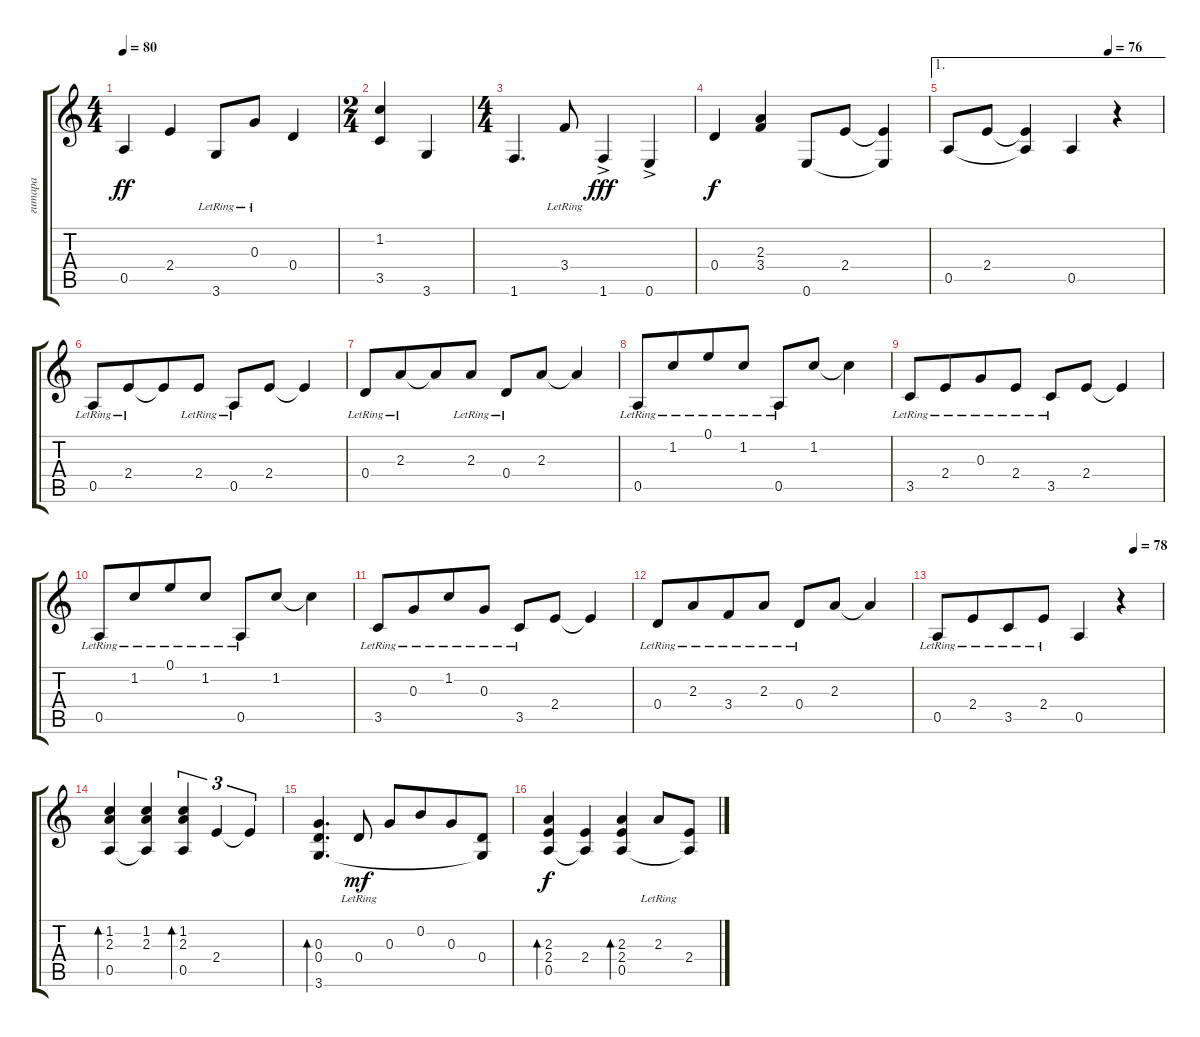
\track ("гитара" "гитара") {instrument acousticguitarnylon}
\staff {score tabs}
\tuning (E4 B3 G3 D3 A2 E2) {hide}
\ts (4 4)
\tempo 80
\clef g2
\ks aminor
0.5.4{dy ff} 2.4.4 3.6{lr}.8 0.3{lr}.8 0.4.4 |
\ts (2 4)
(1.2 3.5).4 3.6.4 |
\ts (4 4)
1.6.4{d} 3.4{lr}.8 1.6{ac}.4{dy fff} 0.6{ac}.4 |
0.4.4{dy f} (2.3 3.4).4 0.6.8 2.4.8 (2.4{t} 0.6{t}).4 |
\ae 1
\tempo (76 0.75)
0.5.8 2.4.8 (2.4{t} 0.5{t}).4 0.5.4 r.4 |
0.5{lr}.8 2.4{lr}.8{beam merge} 2.4{t}.8 2.4{lr}.8 0.5{lr}.8 2.4.8 2.4{t}.4 |
0.4{lr}.8 2.3{lr}.8{beam merge} 2.3{t}.8 2.3{lr}.8 0.4{lr}.8 2.3.8 2.3{t}.4 |
0.5{lr}.8 1.2{lr}.8{beam merge} 0.1{lr}.8 1.2{lr}.8 0.5{lr}.8 1.2.8 1.2{t}.4 |
3.5{lr}.8 2.4{lr}.8{beam merge} 0.3{lr}.8 2.4{lr}.8 3.5{lr}.8 2.4.8 2.4{t}.4 |
0.5{lr}.8 1.2{lr}.8{beam merge} 0.1{lr}.8 1.2{lr}.8 0.5{lr}.8 1.2.8 1.2{t}.4 |
3.5{lr}.8 0.3{lr}.8{beam merge} 1.2{lr}.8 0.3{lr}.8 3.5{lr}.8 2.4.8 2.4{t}.4 |
0.4{lr}.8 2.3{lr}.8{beam merge} 3.4{lr}.8 2.3{lr}.8 0.4{lr}.8 2.3.8 2.3{t}.4 |
\tempo (78 0.875)
0.5{lr}.8 2.4{lr}.8{beam merge} 3.5{lr}.8 2.4{lr}.8 0.5.4 r.4 |
(1.2 2.3 0.5).4{bd 120} (1.2 2.3 0.5{t}).4 (1.2 2.3 0.5).4{tu (3 2) bd 120} 2.4.4{tu (3 2)} 2.4{t}.4{tu (3 2)} |
(0.3 0.4 3.6).4{d bd 240} 0.4{lr}.8{dy mf} 0.3.8 0.2.8{beam merge} 0.3.8 (0.4 3.6{t}).8 |
(2.3 2.4 0.5).4{bd 120 dy f} (2.4 0.5{t}).4 (2.3 2.4 0.5).4{bd 120} 2.3{lr}.8 (2.4 0.5{t}).8
